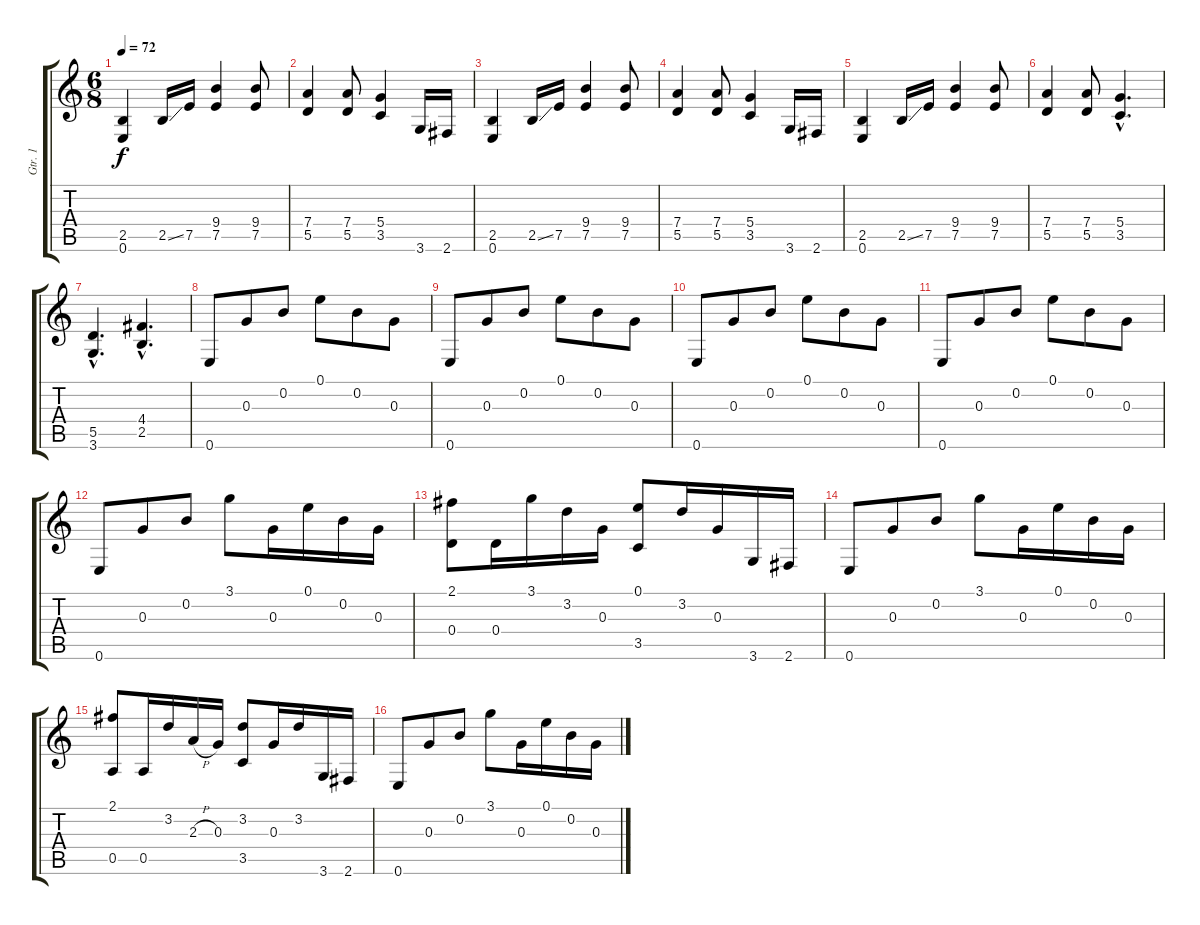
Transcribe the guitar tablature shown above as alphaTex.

\track ("Gtr. 1" "Gtr. 1") {instrument acousticguitarsteel}
\staff {score tabs}
\tuning (E4 B3 G3 D3 A2 E2) {hide}
\ts (6 8)
\tempo 72
\clef g2
\ks c
(2.5 0.6).4{dy f} 2.5{ss}.16 7.5.16 (9.4 7.5).4 (9.4 7.5).8 |
(7.4 5.5).4 (7.4 5.5).8 (5.4 3.5).4 3.6.16 2.6.16 |
(2.5 0.6).4 2.5{ss}.16 7.5.16 (9.4 7.5).4 (9.4 7.5).8 |
(7.4 5.5).4 (7.4 5.5).8 (5.4 3.5).4 3.6.16 2.6.16 |
(2.5 0.6).4 2.5{ss}.16 7.5.16 (9.4 7.5).4 (9.4 7.5).8 |
(7.4 5.5).4 (7.4 5.5).8 (5.4{hac} 3.5{hac}).4{d} |
(5.5{hac} 3.6{hac}).4{d} (4.4{hac} 2.5{hac}).4{d} |
0.6.8{instrument acousticguitarsteel} 0.3.8 0.2.8 0.1.8 0.2.8 0.3.8 |
0.6.8 0.3.8 0.2.8 0.1.8 0.2.8 0.3.8 |
0.6.8 0.3.8 0.2.8 0.1.8 0.2.8 0.3.8 |
0.6.8 0.3.8 0.2.8 0.1.8 0.2.8 0.3.8 |
0.6.8 0.3.8 0.2.8 3.1.8 0.3.16 0.1.16 0.2.16 0.3.16 |
(2.1 0.4).8 0.4.16 3.1.16 3.2.16 0.3.16 (0.1 3.5).8 3.2.16 0.3.16 3.6.16 2.6.16 |
0.6.8 0.3.8 0.2.8 3.1.8 0.3.16 0.1.16 0.2.16 0.3.16 |
(2.1 0.5).8 0.5.16 3.2.16 2.3{h}.16 0.3.16 (3.2 3.5).8 0.3.16 3.2.16 3.6.16 2.6.16 |
0.6.8 0.3.8 0.2.8 3.1.8 0.3.16 0.1.16 0.2.16 0.3.16
